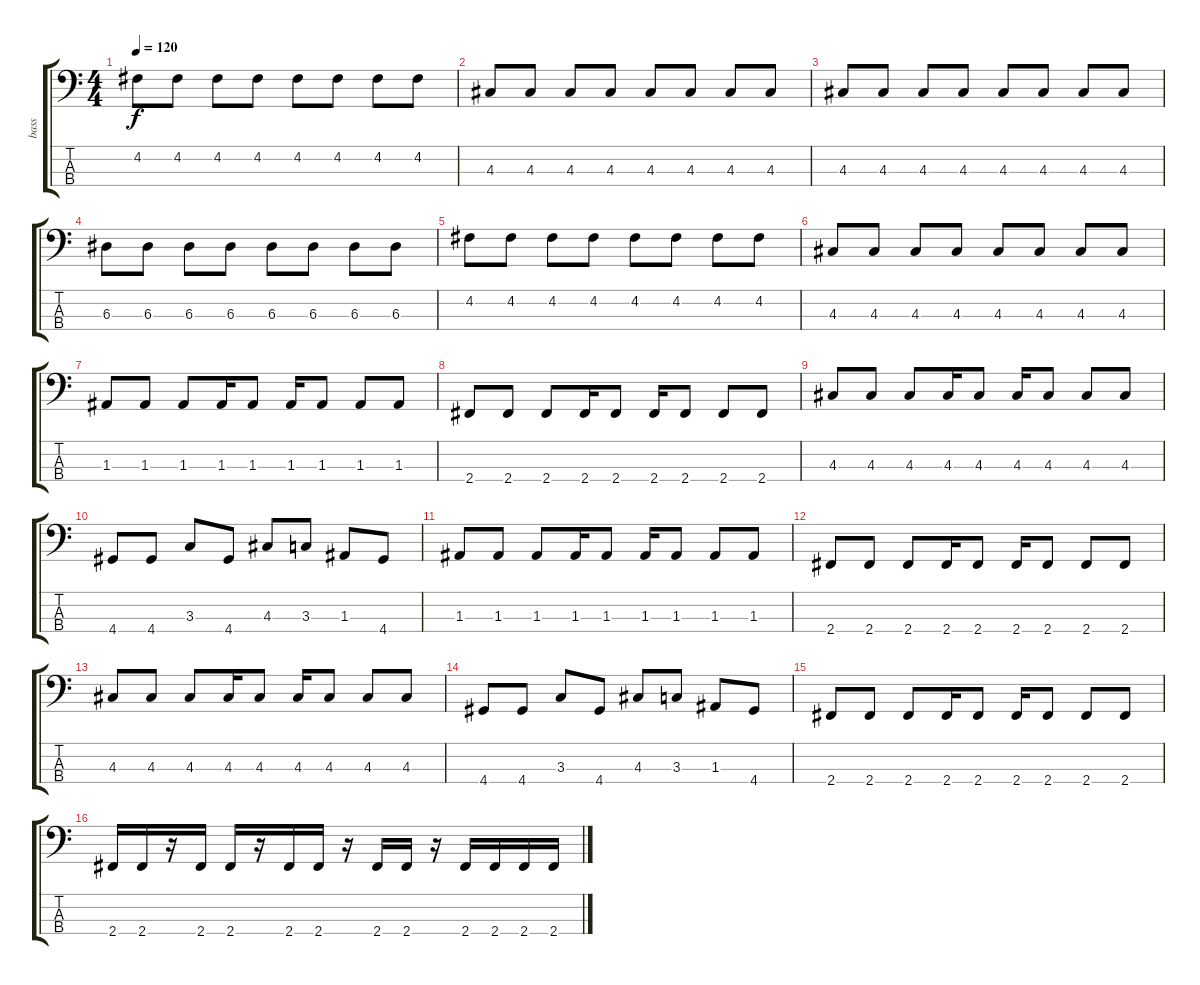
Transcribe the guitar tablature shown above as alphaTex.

\track ("bass" "bass") {instrument electricbasspick}
\staff {score tabs}
\tuning (G2 D2 A1 E1) {hide}
\ts (4 4)
\tempo 120
\clef f4
\ks c
4.2.8{dy f} 4.2.8 4.2.8 4.2.8 4.2.8 4.2.8 4.2.8 4.2.8 |
4.3.8 4.3.8 4.3.8 4.3.8 4.3.8 4.3.8 4.3.8 4.3.8 |
4.3.8 4.3.8 4.3.8 4.3.8 4.3.8 4.3.8 4.3.8 4.3.8 |
6.3.8 6.3.8 6.3.8 6.3.8 6.3.8 6.3.8 6.3.8 6.3.8 |
4.2.8 4.2.8 4.2.8 4.2.8 4.2.8 4.2.8 4.2.8 4.2.8 |
4.3.8 4.3.8 4.3.8 4.3.8 4.3.8 4.3.8 4.3.8 4.3.8 |
1.3.8 1.3.8 1.3.8 1.3.16 1.3.8 1.3.16 1.3.8 1.3.8 1.3.8 |
2.4.8 2.4.8 2.4.8 2.4.16 2.4.8 2.4.16 2.4.8 2.4.8 2.4.8 |
4.3.8 4.3.8 4.3.8 4.3.16 4.3.8 4.3.16 4.3.8 4.3.8 4.3.8 |
4.4.8 4.4.8 3.3.8 4.4.8 4.3.8 3.3.8 1.3.8 4.4.8 |
1.3.8 1.3.8 1.3.8 1.3.16 1.3.8 1.3.16 1.3.8 1.3.8 1.3.8 |
2.4.8 2.4.8 2.4.8 2.4.16 2.4.8 2.4.16 2.4.8 2.4.8 2.4.8 |
4.3.8 4.3.8 4.3.8 4.3.16 4.3.8 4.3.16 4.3.8 4.3.8 4.3.8 |
4.4.8 4.4.8 3.3.8 4.4.8 4.3.8 3.3.8 1.3.8 4.4.8 |
2.4.8 2.4.8 2.4.8 2.4.16 2.4.8 2.4.16 2.4.8 2.4.8 2.4.8 |
2.4.16 2.4.16 r.16 2.4.16 2.4.16 r.16 2.4.16 2.4.16 r.16 2.4.16 2.4.16 r.16 2.4.16 2.4.16 2.4.16 2.4.16
